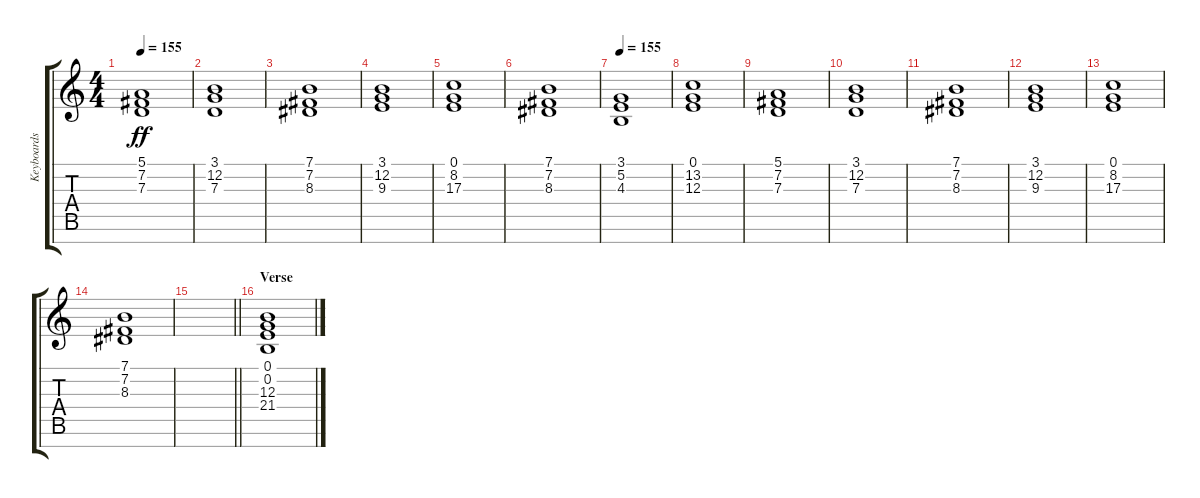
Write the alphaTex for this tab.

\track ("Keyboards" "Keyboards") {solo instrument musicbox}
\staff {score tabs}
\tuning (E4 B3 G3 D3 A2 E2 B1) {hide}
\ts (4 4)
\tempo 155
\clef g2
\ks c
(5.1 7.2 7.3).1{dy ff} |
(3.1 12.2 7.3).1 |
(7.1 7.2 8.3).1 |
(3.1 12.2 9.3).1 |
(0.1 8.2 17.3).1 |
(7.1 7.2 8.3).1 |
\tempo 155
(3.1 5.2 4.3).1{volume 13 instrument stringensemble1} |
(0.1 13.2 12.3).1 |
(5.1 7.2 7.3).1 |
(3.1 12.2 7.3).1 |
(7.1 7.2 8.3).1 |
(3.1 12.2 9.3).1 |
(0.1 8.2 17.3).1 |
(7.1 7.2 8.3).1 |
\barLineRight lightlight
|
\section ("" "Verse")
(0.1 0.2 12.3 21.4).1
